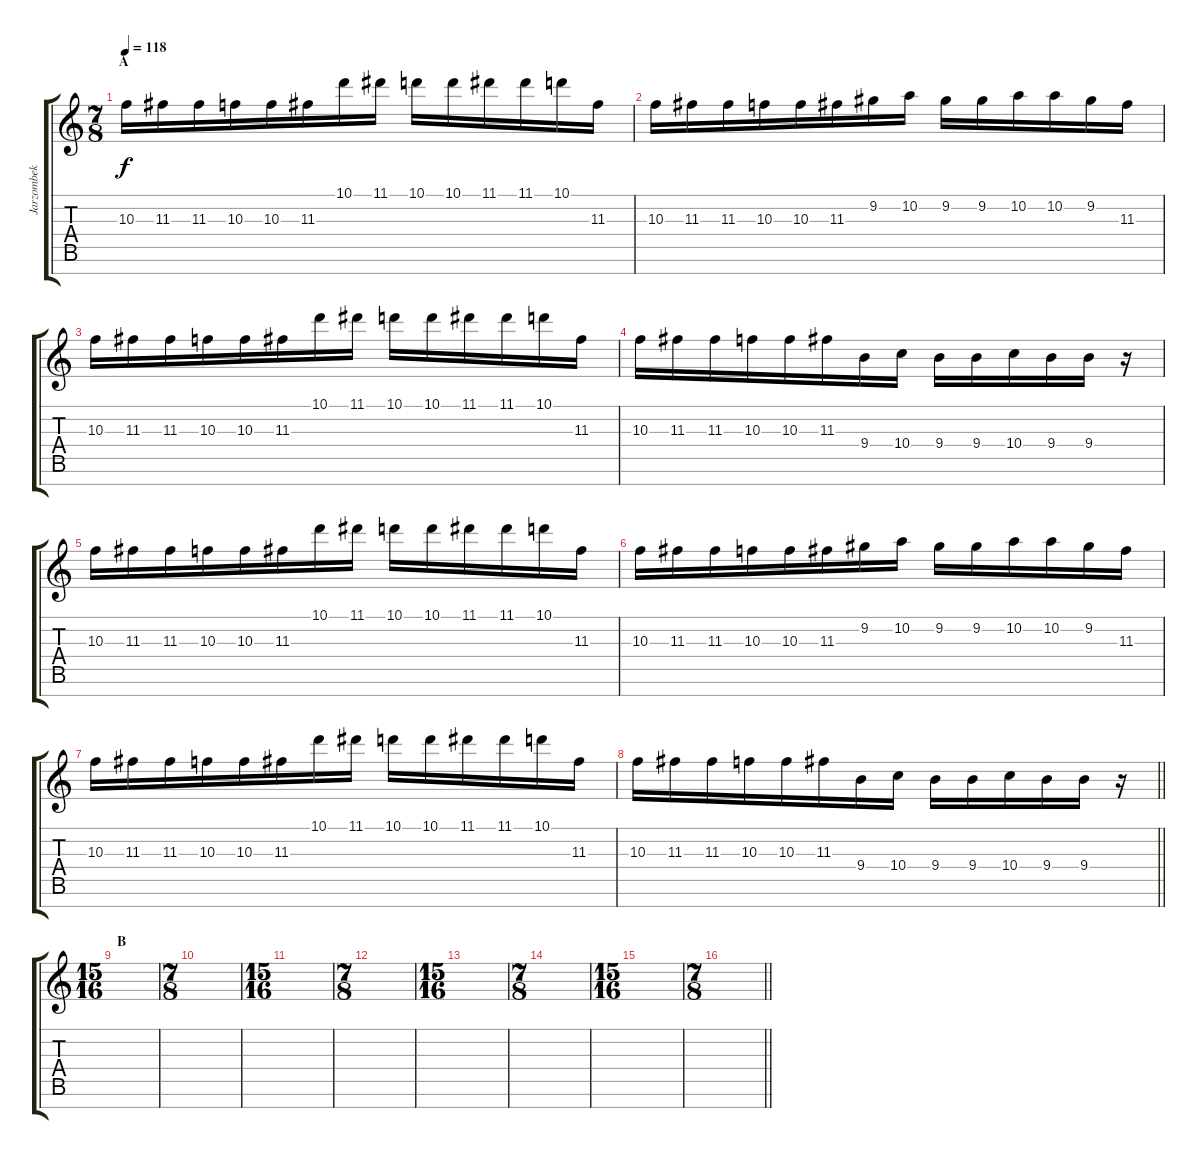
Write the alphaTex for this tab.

\track ("Jarzombek - Lead Guitar M-1" "Jarzombek ") {instrument overdrivenguitar}
\staff {score tabs}
\tuning (E4 B3 G3 D3 A2 E2 B1) {hide}
\ts (7 8)
\section ("" "A")
\tempo 118
\clef g2
\ks c
10.3.16{dy f} 11.3.16 11.3.16 10.3.16 10.3.16 11.3.16 10.1.16 11.1.16 10.1.16 10.1.16 11.1.16 11.1.16 10.1.16 11.3.16 |
10.3.16 11.3.16 11.3.16 10.3.16 10.3.16 11.3.16 9.2.16 10.2.16 9.2.16 9.2.16 10.2.16 10.2.16 9.2.16 11.3.16 |
10.3.16 11.3.16 11.3.16 10.3.16 10.3.16 11.3.16 10.1.16 11.1.16 10.1.16 10.1.16 11.1.16 11.1.16 10.1.16 11.3.16 |
10.3.16 11.3.16 11.3.16 10.3.16 10.3.16 11.3.16 9.4.16 10.4.16 9.4.16 9.4.16 10.4.16 9.4.16 9.4.16 r.16 |
10.3.16 11.3.16 11.3.16 10.3.16 10.3.16 11.3.16 10.1.16 11.1.16 10.1.16 10.1.16 11.1.16 11.1.16 10.1.16 11.3.16 |
10.3.16 11.3.16 11.3.16 10.3.16 10.3.16 11.3.16 9.2.16 10.2.16 9.2.16 9.2.16 10.2.16 10.2.16 9.2.16 11.3.16 |
10.3.16 11.3.16 11.3.16 10.3.16 10.3.16 11.3.16 10.1.16 11.1.16 10.1.16 10.1.16 11.1.16 11.1.16 10.1.16 11.3.16 |
\barLineRight lightlight
10.3.16 11.3.16 11.3.16 10.3.16 10.3.16 11.3.16 9.4.16 10.4.16 9.4.16 9.4.16 10.4.16 9.4.16 9.4.16 r.16 |
\ts (15 16)
\section ("" "B")
|
\ts (7 8)
|
\ts (15 16)
|
\ts (7 8)
|
\ts (15 16)
|
\ts (7 8)
|
\ts (15 16)
|
\ts (7 8)
\barLineRight lightlight
